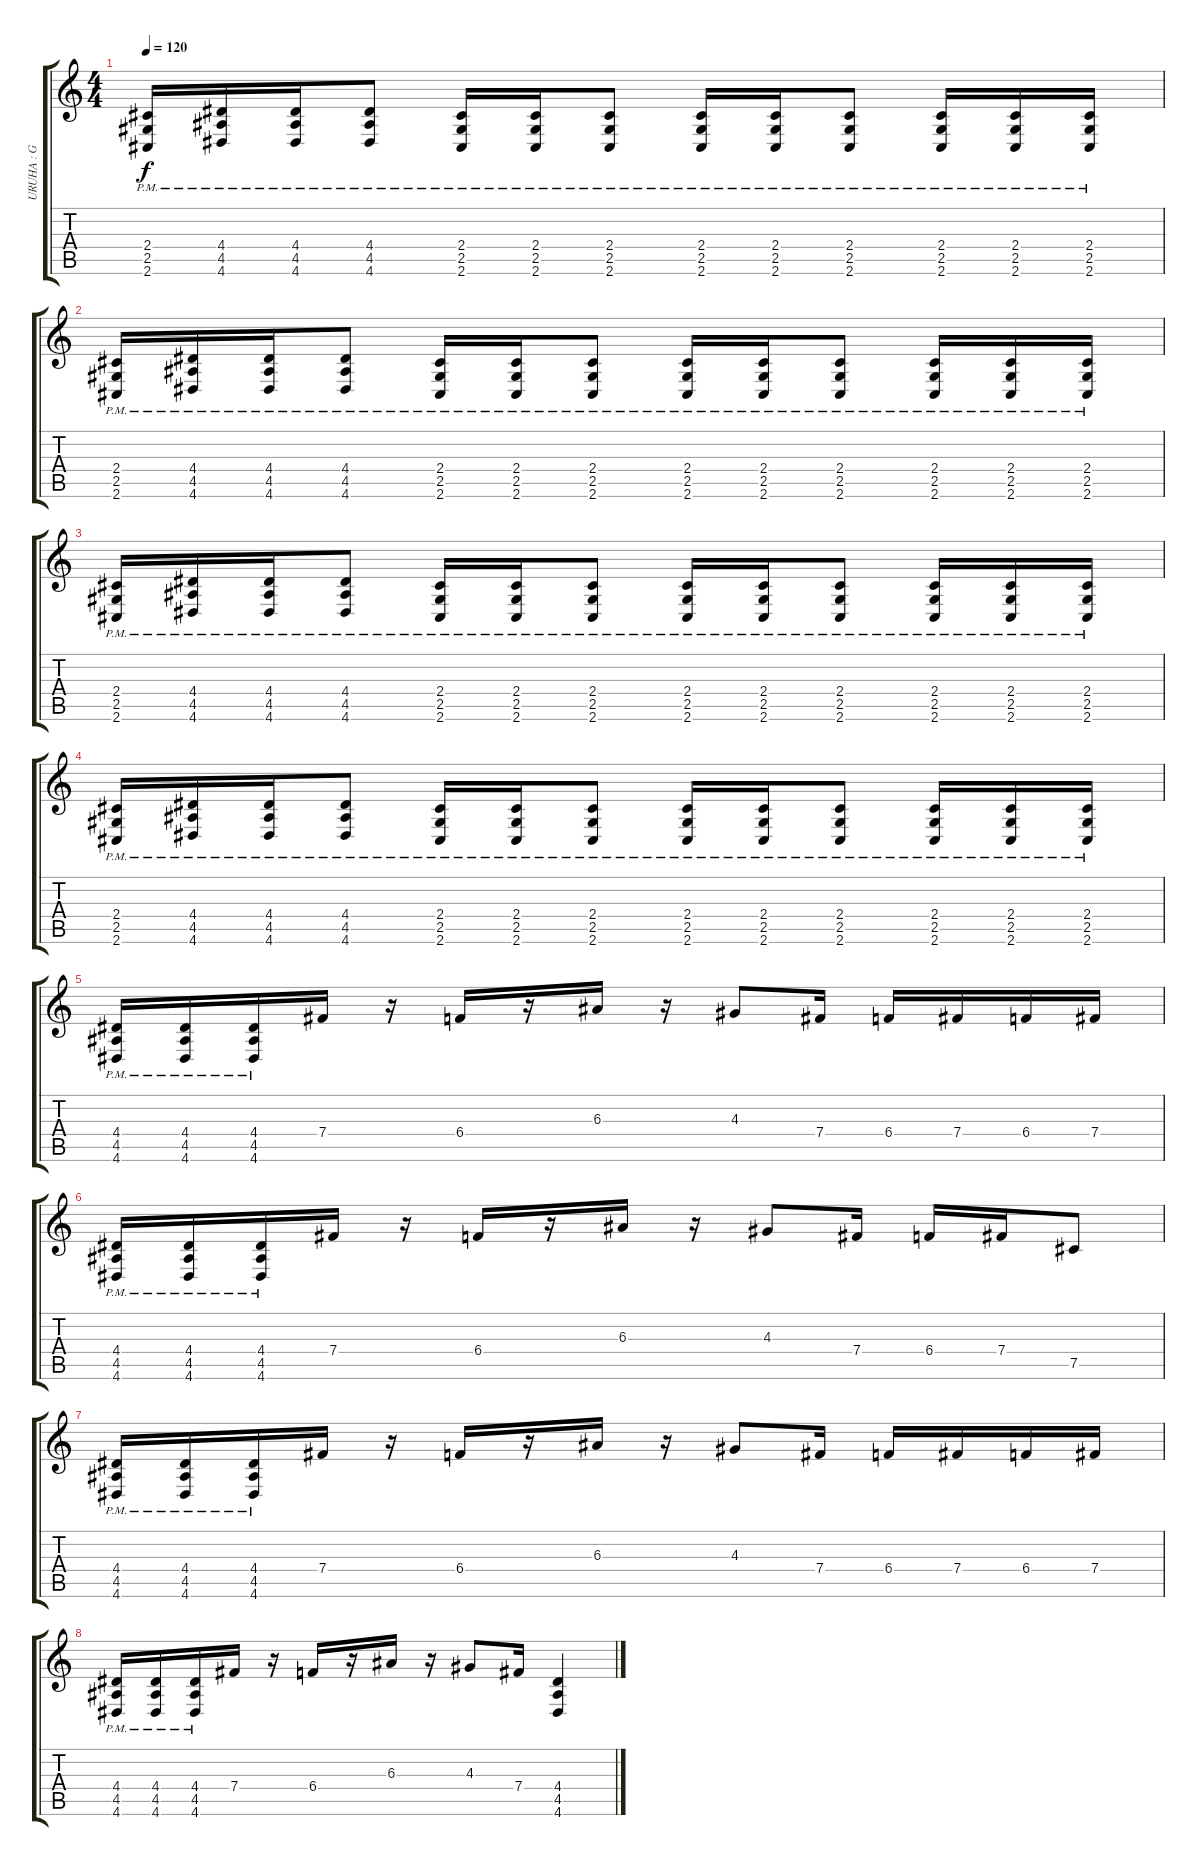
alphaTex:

\track ("URUHA : G u i t a R" "URUHA : G ") {instrument distortionguitar}
\staff {score tabs}
\tuning (Db4 Ab3 E3 B2 Gb2 B1) {hide}
\ts (4 4)
\tempo 120
\clef g2
\ks c
(2.4 2.5 2.6{pm}).16{dy f} (4.4 4.5 4.6{pm}).16 (4.4 4.5 4.6{pm}).16 (4.4 4.5 4.6{pm}).8 (2.4 2.5 2.6{pm}).16 (2.4 2.5 2.6{pm}).16 (2.4 2.5 2.6{pm}).8 (2.4 2.5 2.6{pm}).16 (2.4 2.5 2.6{pm}).16 (2.4 2.5 2.6{pm}).8 (2.4 2.5 2.6{pm}).16 (2.4 2.5 2.6{pm}).16 (2.4 2.5 2.6{pm}).16 |
(2.4{pm} 2.5{pm} 2.6{pm}).16 (4.4{pm} 4.5{pm} 4.6{pm}).16 (4.4{pm} 4.5{pm} 4.6{pm}).16 (4.4{pm} 4.5{pm} 4.6{pm}).8 (2.4{pm} 2.5{pm} 2.6{pm}).16 (2.4{pm} 2.5{pm} 2.6{pm}).16 (2.4{pm} 2.5{pm} 2.6{pm}).8 (2.4{pm} 2.5{pm} 2.6{pm}).16 (2.4{pm} 2.5{pm} 2.6{pm}).16 (2.4{pm} 2.5{pm} 2.6{pm}).8 (2.4{pm} 2.5{pm} 2.6{pm}).16 (2.4{pm} 2.5{pm} 2.6{pm}).16 (2.4{pm} 2.5{pm} 2.6{pm}).16 |
(2.4{pm} 2.5{pm} 2.6{pm}).16 (4.4{pm} 4.5{pm} 4.6{pm}).16 (4.4{pm} 4.5{pm} 4.6{pm}).16 (4.4{pm} 4.5{pm} 4.6{pm}).8 (2.4{pm} 2.5{pm} 2.6{pm}).16 (2.4{pm} 2.5{pm} 2.6{pm}).16 (2.4{pm} 2.5{pm} 2.6{pm}).8 (2.4{pm} 2.5{pm} 2.6{pm}).16 (2.4{pm} 2.5{pm} 2.6{pm}).16 (2.4{pm} 2.5{pm} 2.6{pm}).8 (2.4{pm} 2.5{pm} 2.6{pm}).16 (2.4{pm} 2.5{pm} 2.6{pm}).16 (2.4{pm} 2.5{pm} 2.6{pm}).16 |
(2.4{pm} 2.5{pm} 2.6{pm}).16 (4.4{pm} 4.5{pm} 4.6{pm}).16 (4.4{pm} 4.5{pm} 4.6{pm}).16 (4.4{pm} 4.5{pm} 4.6{pm}).8 (2.4{pm} 2.5{pm} 2.6{pm}).16 (2.4{pm} 2.5{pm} 2.6{pm}).16 (2.4{pm} 2.5{pm} 2.6{pm}).8 (2.4{pm} 2.5{pm} 2.6{pm}).16 (2.4{pm} 2.5{pm} 2.6{pm}).16 (2.4{pm} 2.5{pm} 2.6{pm}).8 (2.4{pm} 2.5{pm} 2.6{pm}).16 (2.4{pm} 2.5{pm} 2.6{pm}).16 (2.4{pm} 2.5{pm} 2.6{pm}).16 |
(4.4{pm} 4.5{pm} 4.6{pm}).16 (4.4{pm} 4.5{pm} 4.6{pm}).16 (4.4{pm} 4.5{pm} 4.6{pm}).16 7.4.16 r.16 6.4.16 r.16 6.3.16 r.16 4.3.8 7.4.16 6.4.16 7.4.16 6.4.16 7.4.16 |
(4.4{pm} 4.5{pm} 4.6{pm}).16 (4.4{pm} 4.5{pm} 4.6{pm}).16 (4.4{pm} 4.5{pm} 4.6{pm}).16 7.4.16 r.16 6.4.16 r.16 6.3.16 r.16 4.3.8 7.4.16 6.4.16 7.4.16 7.5.8 |
(4.4{pm} 4.5{pm} 4.6{pm}).16 (4.4{pm} 4.5{pm} 4.6{pm}).16 (4.4{pm} 4.5{pm} 4.6{pm}).16 7.4.16 r.16 6.4.16 r.16 6.3.16 r.16 4.3.8 7.4.16 6.4.16 7.4.16 6.4.16 7.4.16 |
(4.4{pm} 4.5{pm} 4.6{pm}).16 (4.4{pm} 4.5{pm} 4.6{pm}).16 (4.4{pm} 4.5{pm} 4.6{pm}).16 7.4.16 r.16 6.4.16 r.16 6.3.16 r.16 4.3.8 7.4.16 (4.4 4.5 4.6).4
